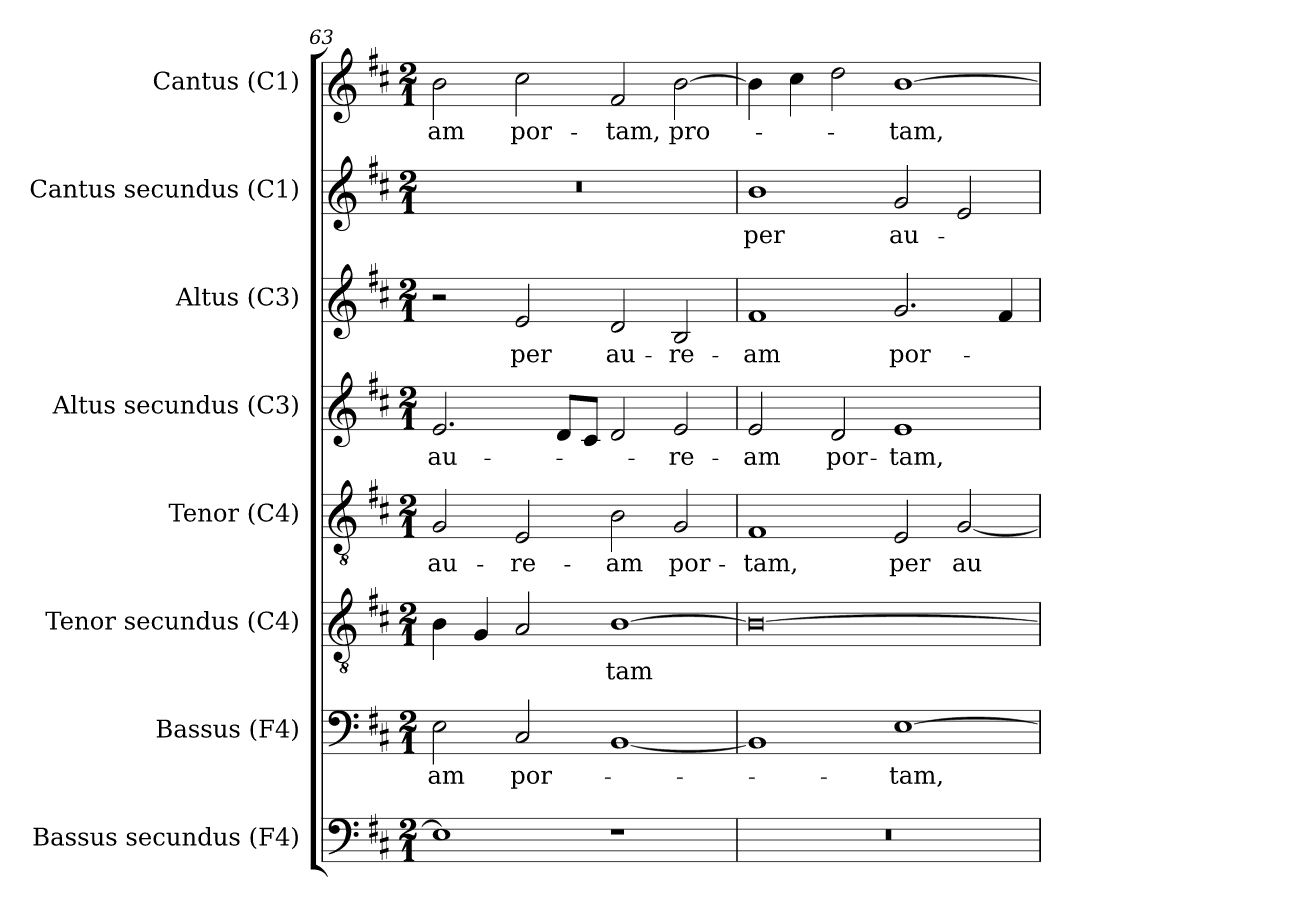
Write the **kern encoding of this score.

**kern	**kern	**text	**kern	**text	**kern	**text	**kern	**text	**kern	**text	**kern	**text	**kern	**text
*part8	*part7	*part7	*part6	*part6	*part5	*part5	*part4	*part4	*part3	*part3	*part2	*part2	*part1	*part1
*staff8	*staff7	*staff7	*staff6	*staff6	*staff5	*staff5	*staff4	*staff4	*staff3	*staff3	*staff2	*staff2	*staff1	*staff1
*I"Bassus secundus (F4)	*I"Bassus (F4)	*	*I"Tenor secundus (C4)	*	*I"Tenor (C4)	*	*I"Altus secundus (C3)	*	*I"Altus (C3)	*	*I"Cantus secundus (C1)	*	*I"Cantus (C1)	*
*I'B2	*I'B.	*	*I'T2	*	*I'T.	*	*I'A2	*	*I'A.	*	*I'C2	*	*I'C.	*
!!LO:LB:g=z
*clefF4	*clefF4	*	*clefGv2	*	*clefGv2	*	*clefG2	*	*clefG2	*	*clefG2	*	*clefG2	*
*	*	*	*	*	*ITrd7c12	*	*	*	*	*	*	*	*	*
*k[f#c#]	*k[f#c#]	*	*k[f#c#]	*	*k[f#c#]	*	*k[f#c#]	*	*k[f#c#]	*	*k[f#c#]	*	*k[f#c#]	*
*D:	*D:	*	*D:	*	*D:	*	*D:	*	*D:	*	*D:	*	*D:	*
*M2/1	*M2/1	*	*M2/1	*	*M2/1	*	*M2/1	*	*M2/1	*	*M2/1	*	*M2/1	*
=63	=63	=63	=63	=63	=63	=63	=63	=63	=63	=63	=63	=63	=63	=63
!	!	!LO:LY:b:color=#000000	!	!	!	!	!	!	!	!	!	!	!	!
!	!	!	!	!	!	!LO:LY:b:color=#000000	!	!	!	!	!	!	!	!
!	!	!	!	!	!	!	!	!LO:LY:b:color=#000000	!	!	!LO:N:vis=1	!	!	!
!	!	!	!	!	!	!	!	!	!	!	!	!	!	!LO:LY:b:color=#000000
1Ei]	2Ei\	-am	4Bi\	.	2GGi/	au-	2.ei/	au-	2r	.	0r	.	2bi\	-am
.	.	.	4Gi/	.	.	.	.	.	.	.	.	.	.	.
!	!	!LO:LY:b:color=#000000	!	!	!	!	!	!	!	!	!	!	!	!
!	!	!	!	!	!	!LO:LY:b:color=#000000	!	!	!	!	!	!	!	!
!	!	!	!	!	!	!	!	!	!	!LO:LY:b:color=#000000	!	!	!	!
!	!	!	!	!	!	!	!	!	!	!	!	!	!	!LO:LY:b:color=#000000
.	2C#i/	por-	2Ai/	.	2EEi/	-re-	.	.	2ei/	per	.	.	2cc#i\	por-
.	.	.	.	.	.	.	8di/L	.	.	.	.	.	.	.
.	.	.	.	.	.	.	8c#i/J	.	.	.	.	.	.	.
!	!	!	!	!LO:LY:b:color=#000000	!	!	!	!	!	!	!	!	!	!
!	!	!	!	!	!	!LO:LY:b:color=#000000	!	!	!	!	!	!	!	!
!	!	!	!	!	!	!	!	!	!	!LO:LY:b:color=#000000	!	!	!	!
!	!	!	!	!	!	!	!	!	!	!	!	!	!	!LO:LY:b:color=#000000
1r	[1BBi	.	[1Bi	-tam	2BBi\	-am	2di/	.	2di/	au-	.	.	2f#i/	-tam,
!	!	!	!	!	!	!LO:LY:b:color=#000000	!	!	!	!	!	!	!	!
!	!	!	!	!	!	!	!	!LO:LY:b:color=#000000	!	!	!	!	!	!
!	!	!	!	!	!	!	!	!	!	!LO:LY:b:color=#000000	!	!	!	!
!	!	!	!	!	!	!	!	!	!	!	!	!	!	!LO:LY:b:color=#000000
.	.	.	.	.	2GGi/	por-	2ei/	-re-	2Bi/	-re-	.	.	[2bi\	pro-
=64	=64	=64	=64	=64	=64	=64	=64	=64	=64	=64	=64	=64	=64	=64
!LO:N:vis=1	!	!	!	!	!	!	!	!	!	!	!	!	!	!
!	!	!	!	!	!	!LO:LY:b:color=#000000	!	!	!	!	!	!	!	!
!	!	!	!	!	!	!	!	!LO:LY:b:color=#000000	!	!	!	!	!	!
!	!	!	!	!	!	!	!	!	!	!LO:LY:b:color=#000000	!	!	!	!
!	!	!	!	!	!	!	!	!	!	!	!	!LO:LY:b:color=#000000	!	!
0r	1BBi]	.	0Bi_	.	1FF#i	-tam,	2ei/	-am	1f#i	-am	1bi	per	4bi\]	.
.	.	.	.	.	.	.	.	.	.	.	.	.	4cc#i\	.
!	!	!	!	!	!	!	!	!LO:LY:b:color=#000000	!	!	!	!	!	!
.	.	.	.	.	.	.	2di/	por-	.	.	.	.	2ddi\	.
!	!	!LO:LY:b:color=#000000	!	!	!	!	!	!	!	!	!	!	!	!
!	!	!	!	!	!	!LO:LY:b:color=#000000	!	!	!	!	!	!	!	!
!	!	!	!	!	!	!	!	!LO:LY:b:color=#000000	!	!	!	!	!	!
!	!	!	!	!	!	!	!	!	!	!LO:LY:b:color=#000000	!	!	!	!
!	!	!	!	!	!	!	!	!	!	!	!	!LO:LY:b:color=#000000	!	!
!	!	!	!	!	!	!	!	!	!	!	!	!	!	!LO:LY:b:color=#000000
.	[1Ei	-tam,	.	.	2EEi/	per	1ei	-tam,	2.gi/	por-	2gi/	au-	[1bi	-tam,
!	!	!	!	!	!	!LO:LY:b:color=#000000	!	!	!	!	!	!	!	!
.	.	.	.	.	[2GGi/	au-	.	.	.	.	2ei/	.	.	.
.	.	.	.	.	.	.	.	.	4f#i/	.	.	.	.	.
=	=	=	=	=	=	=	=	=	=	=	=	=	=	=
*-	*-	*-	*-	*-	*-	*-	*-	*-	*-	*-	*-	*-	*-	*-
